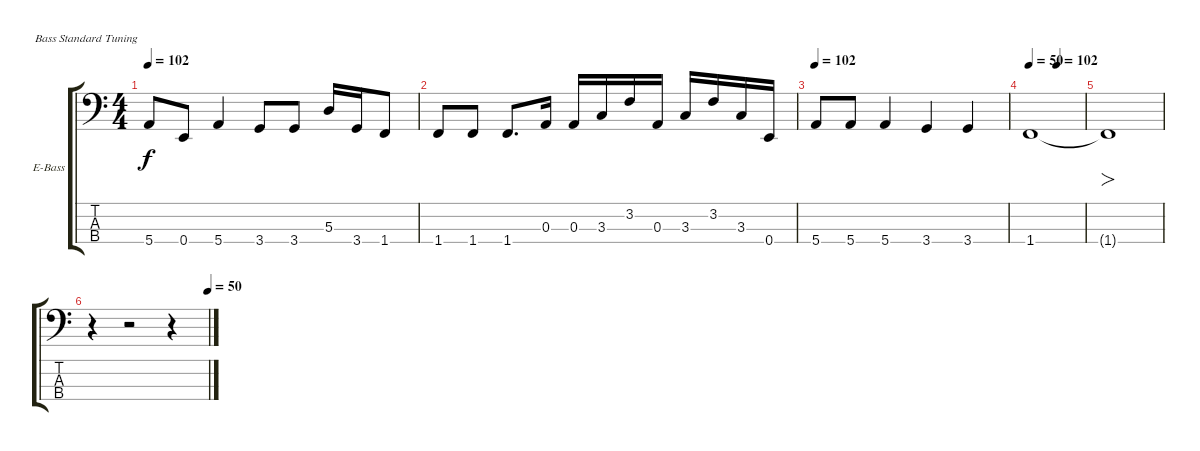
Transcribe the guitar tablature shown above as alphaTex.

\defaultSystemsLayout 4
\bracketExtendMode groupsimilarinstruments
\firstSystemTrackNameOrientation horizontal
\otherSystemsTrackNameOrientation horizontal
\track ("Electric Bass (Jones)" "E-Bass") {instrument electricbassfinger}
\staff {score tabs}
\tuning (G2 D2 A1 E1)
\ts (4 4)
\tempo 102
\clef f4
\ks c
5.4.8{dy f} 0.4.8 5.4.4 3.4.8 3.4.8 5.3.16 3.4.16 1.4.8 |
1.4.8 1.4.8 1.4.8{d} 0.3.16 0.3.16 3.3.16 3.2.16 0.3.16 3.3.16 3.2.16 3.3.16 0.4.16 |
\tempo 102
5.4.8 5.4.8 5.4.4 3.4.4 3.4.4 |
\tempo 50
\tempo (102 0.5)
1.4.1 |
1.4{t}.1{fo} |
\tempo (50 1)
r.4 r.2 r.4
